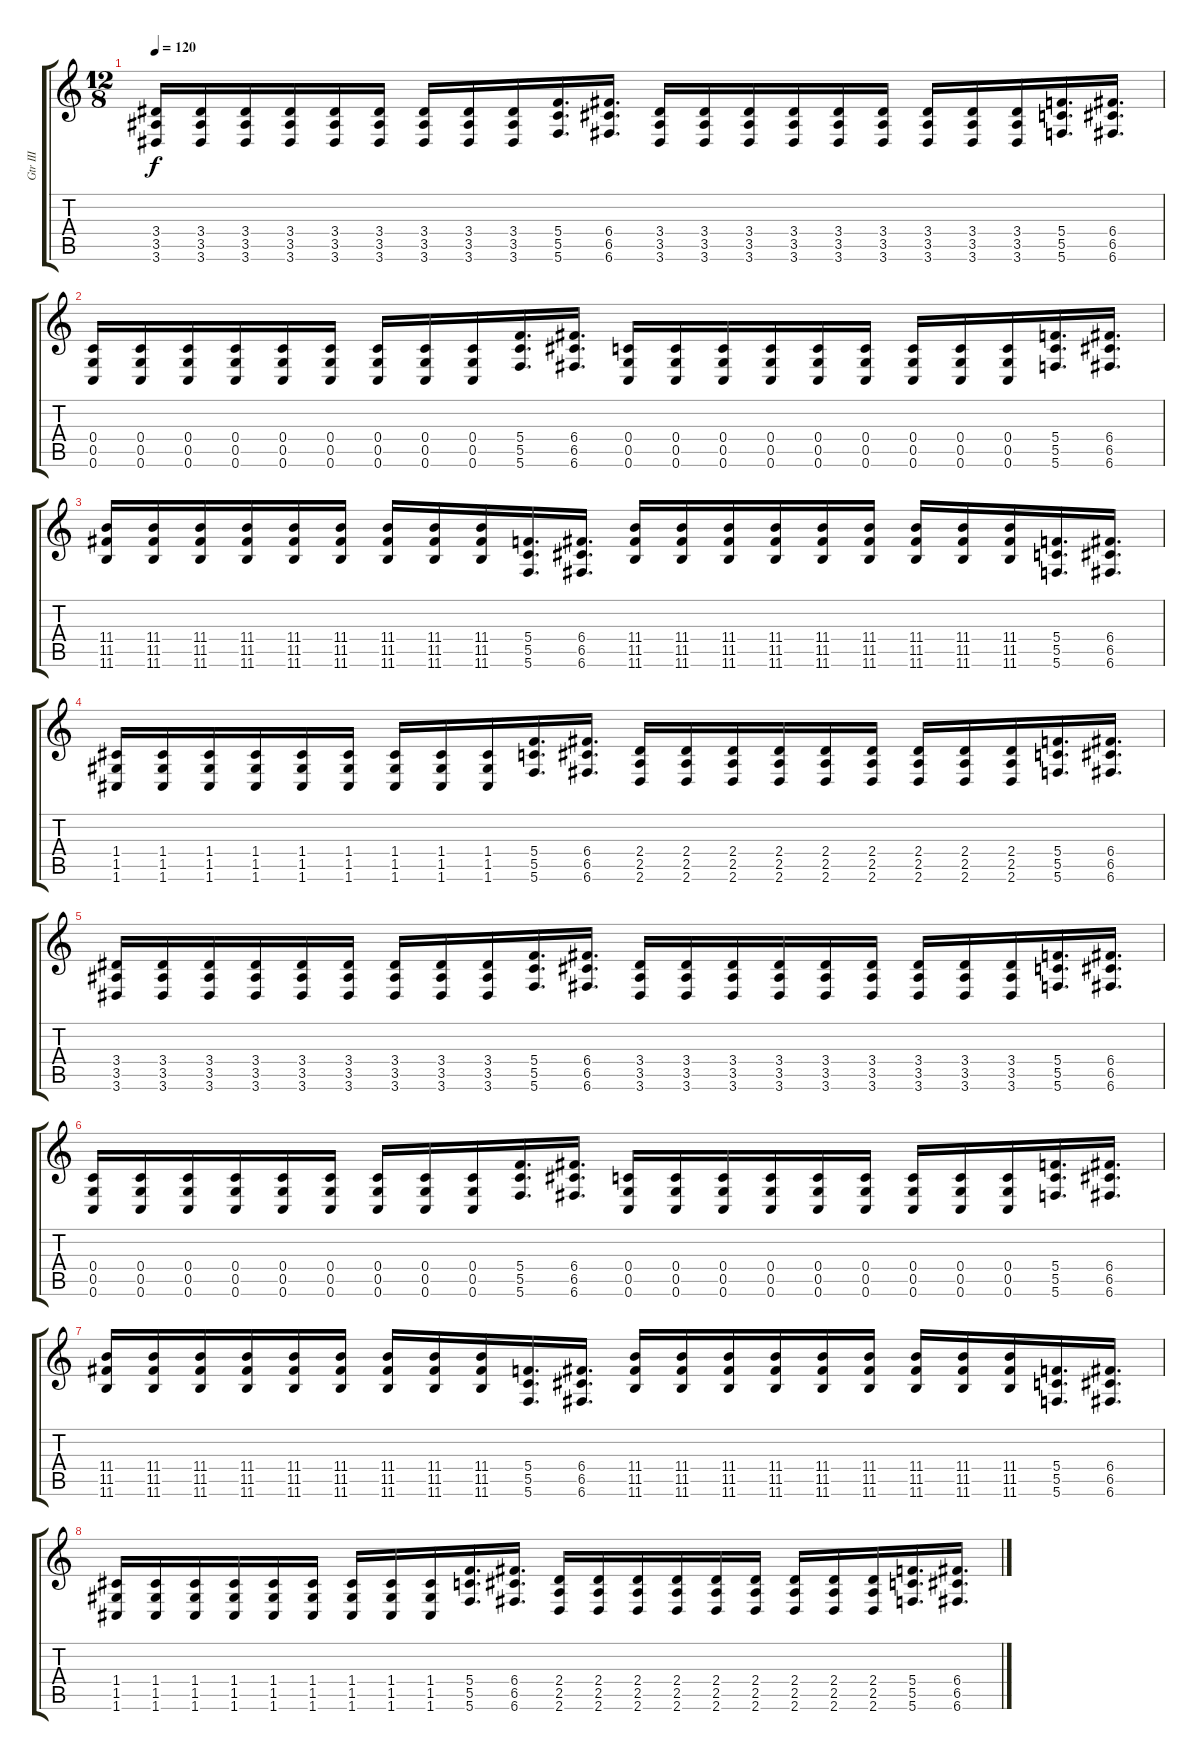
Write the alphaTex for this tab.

\track ("Gtr III" "Gtr III") {instrument distortionguitar}
\staff {score tabs}
\tuning (D4 A3 F3 C3 G2 C2) {hide}
\ts (12 8)
\tempo 120
\clef g2
\ks c
(3.4 3.5 3.6).16{dy f} (3.4 3.5 3.6).16 (3.4 3.5 3.6).16 (3.4 3.5 3.6).16 (3.4 3.5 3.6).16 (3.4 3.5 3.6).16 (3.4 3.5 3.6).16 (3.4 3.5 3.6).16 (3.4 3.5 3.6).16 (5.4 5.5 5.6).16{d} (6.4 6.5 6.6).16{d} (3.4 3.5 3.6).16 (3.4 3.5 3.6).16 (3.4 3.5 3.6).16 (3.4 3.5 3.6).16 (3.4 3.5 3.6).16 (3.4 3.5 3.6).16 (3.4 3.5 3.6).16 (3.4 3.5 3.6).16 (3.4 3.5 3.6).16 (5.4 5.5 5.6).16{d} (6.4 6.5 6.6).16{d} |
(0.4 0.5 0.6).16 (0.4 0.5 0.6).16 (0.4 0.5 0.6).16 (0.4 0.5 0.6).16 (0.4 0.5 0.6).16 (0.4 0.5 0.6).16 (0.4 0.5 0.6).16 (0.4 0.5 0.6).16 (0.4 0.5 0.6).16 (5.4 5.5 5.6).16{d} (6.4 6.5 6.6).16{d} (0.4 0.5 0.6).16 (0.4 0.5 0.6).16 (0.4 0.5 0.6).16 (0.4 0.5 0.6).16 (0.4 0.5 0.6).16 (0.4 0.5 0.6).16 (0.4 0.5 0.6).16 (0.4 0.5 0.6).16 (0.4 0.5 0.6).16 (5.4 5.5 5.6).16{d} (6.4 6.5 6.6).16{d} |
(11.4 11.5 11.6).16 (11.4 11.5 11.6).16 (11.4 11.5 11.6).16 (11.4 11.5 11.6).16 (11.4 11.5 11.6).16 (11.4 11.5 11.6).16 (11.4 11.5 11.6).16 (11.4 11.5 11.6).16 (11.4 11.5 11.6).16 (5.4 5.5 5.6).16{d} (6.4 6.5 6.6).16{d} (11.4 11.5 11.6).16 (11.4 11.5 11.6).16 (11.4 11.5 11.6).16 (11.4 11.5 11.6).16 (11.4 11.5 11.6).16 (11.4 11.5 11.6).16 (11.4 11.5 11.6).16 (11.4 11.5 11.6).16 (11.4 11.5 11.6).16 (5.4 5.5 5.6).16{d} (6.4 6.5 6.6).16{d} |
(1.4 1.5 1.6).16 (1.4 1.5 1.6).16 (1.4 1.5 1.6).16 (1.4 1.5 1.6).16 (1.4 1.5 1.6).16 (1.4 1.5 1.6).16 (1.4 1.5 1.6).16 (1.4 1.5 1.6).16 (1.4 1.5 1.6).16 (5.4 5.5 5.6).16{d} (6.4 6.5 6.6).16{d} (2.4 2.5 2.6).16 (2.4 2.5 2.6).16 (2.4 2.5 2.6).16 (2.4 2.5 2.6).16 (2.4 2.5 2.6).16 (2.4 2.5 2.6).16 (2.4 2.5 2.6).16 (2.4 2.5 2.6).16 (2.4 2.5 2.6).16 (5.4 5.5 5.6).16{d} (6.4 6.5 6.6).16{d} |
(3.4 3.5 3.6).16 (3.4 3.5 3.6).16 (3.4 3.5 3.6).16 (3.4 3.5 3.6).16 (3.4 3.5 3.6).16 (3.4 3.5 3.6).16 (3.4 3.5 3.6).16 (3.4 3.5 3.6).16 (3.4 3.5 3.6).16 (5.4 5.5 5.6).16{d} (6.4 6.5 6.6).16{d} (3.4 3.5 3.6).16 (3.4 3.5 3.6).16 (3.4 3.5 3.6).16 (3.4 3.5 3.6).16 (3.4 3.5 3.6).16 (3.4 3.5 3.6).16 (3.4 3.5 3.6).16 (3.4 3.5 3.6).16 (3.4 3.5 3.6).16 (5.4 5.5 5.6).16{d} (6.4 6.5 6.6).16{d} |
(0.4 0.5 0.6).16 (0.4 0.5 0.6).16 (0.4 0.5 0.6).16 (0.4 0.5 0.6).16 (0.4 0.5 0.6).16 (0.4 0.5 0.6).16 (0.4 0.5 0.6).16 (0.4 0.5 0.6).16 (0.4 0.5 0.6).16 (5.4 5.5 5.6).16{d} (6.4 6.5 6.6).16{d} (0.4 0.5 0.6).16 (0.4 0.5 0.6).16 (0.4 0.5 0.6).16 (0.4 0.5 0.6).16 (0.4 0.5 0.6).16 (0.4 0.5 0.6).16 (0.4 0.5 0.6).16 (0.4 0.5 0.6).16 (0.4 0.5 0.6).16 (5.4 5.5 5.6).16{d} (6.4 6.5 6.6).16{d} |
(11.4 11.5 11.6).16 (11.4 11.5 11.6).16 (11.4 11.5 11.6).16 (11.4 11.5 11.6).16 (11.4 11.5 11.6).16 (11.4 11.5 11.6).16 (11.4 11.5 11.6).16 (11.4 11.5 11.6).16 (11.4 11.5 11.6).16 (5.4 5.5 5.6).16{d} (6.4 6.5 6.6).16{d} (11.4 11.5 11.6).16 (11.4 11.5 11.6).16 (11.4 11.5 11.6).16 (11.4 11.5 11.6).16 (11.4 11.5 11.6).16 (11.4 11.5 11.6).16 (11.4 11.5 11.6).16 (11.4 11.5 11.6).16 (11.4 11.5 11.6).16 (5.4 5.5 5.6).16{d} (6.4 6.5 6.6).16{d} |
(1.4 1.5 1.6).16 (1.4 1.5 1.6).16 (1.4 1.5 1.6).16 (1.4 1.5 1.6).16 (1.4 1.5 1.6).16 (1.4 1.5 1.6).16 (1.4 1.5 1.6).16 (1.4 1.5 1.6).16 (1.4 1.5 1.6).16 (5.4 5.5 5.6).16{d} (6.4 6.5 6.6).16{d} (2.4 2.5 2.6).16 (2.4 2.5 2.6).16 (2.4 2.5 2.6).16 (2.4 2.5 2.6).16 (2.4 2.5 2.6).16 (2.4 2.5 2.6).16 (2.4 2.5 2.6).16 (2.4 2.5 2.6).16 (2.4 2.5 2.6).16 (5.4 5.5 5.6).16{d} (6.4 6.5 6.6).16{d}
